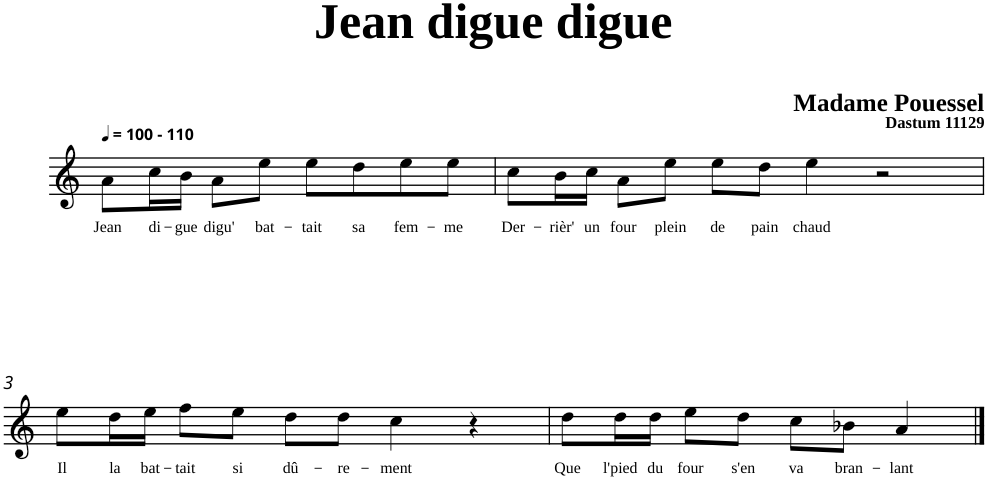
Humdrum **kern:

**kern	**text
*part1	*part1
*staff1	*staff1
*clefG2	*
*k[]	*
=1	=1
!LO:TX:a:B:t=- 110	!
!	!LO:LY:b
8a\L	Jean
!	!LO:LY:b
16cc\L	di-
!	!LO:LY:b
16b\JJ	-gue
!	!LO:LY:b
8a\L	digu'
!	!LO:LY:b
8ee\J	bat-
!	!LO:LY:b
8ee\L	-tait
!	!LO:LY:b
8dd\	sa
!	!LO:LY:b
8ee\	fem-
!	!LO:LY:b
8ee\J	-me
=2	=2
!	!LO:LY:b
8cc\L	Der-
!	!LO:LY:b
16b\L	-rièr'
!	!LO:LY:b
16cc\JJ	un
!	!LO:LY:b
8a\L	four
!	!LO:LY:b
8ee\J	plein
!	!LO:LY:b
8ee\L	de
!	!LO:LY:b
8dd\J	pain
!	!LO:LY:b
4ee\	chaud
2r	.
!!LO:LB:g=z
=3	=3
!	!LO:LY:b
8ee\L	Il
!	!LO:LY:b
16dd\L	la
!	!LO:LY:b
16ee\JJ	bat-
!	!LO:LY:b
8ff\L	-tait
!	!LO:LY:b
8ee\J	si
!	!LO:LY:b
8dd\L	dû-
!	!LO:LY:b
8dd\J	-re-
!	!LO:LY:b
4cc\	-ment
4r	.
=4	=4
!	!LO:LY:b
8dd\L	Que
!	!LO:LY:b
16dd\L	l'pied
!	!LO:LY:b
16dd\JJ	du
!	!LO:LY:b
8ee\L	four
!	!LO:LY:b
8dd\J	s'en
!	!LO:LY:b
8cc\L	va
!	!LO:LY:b
8b-X\J	bran-
!	!LO:LY:b
4a/	-lant
==	==
*-	*-
